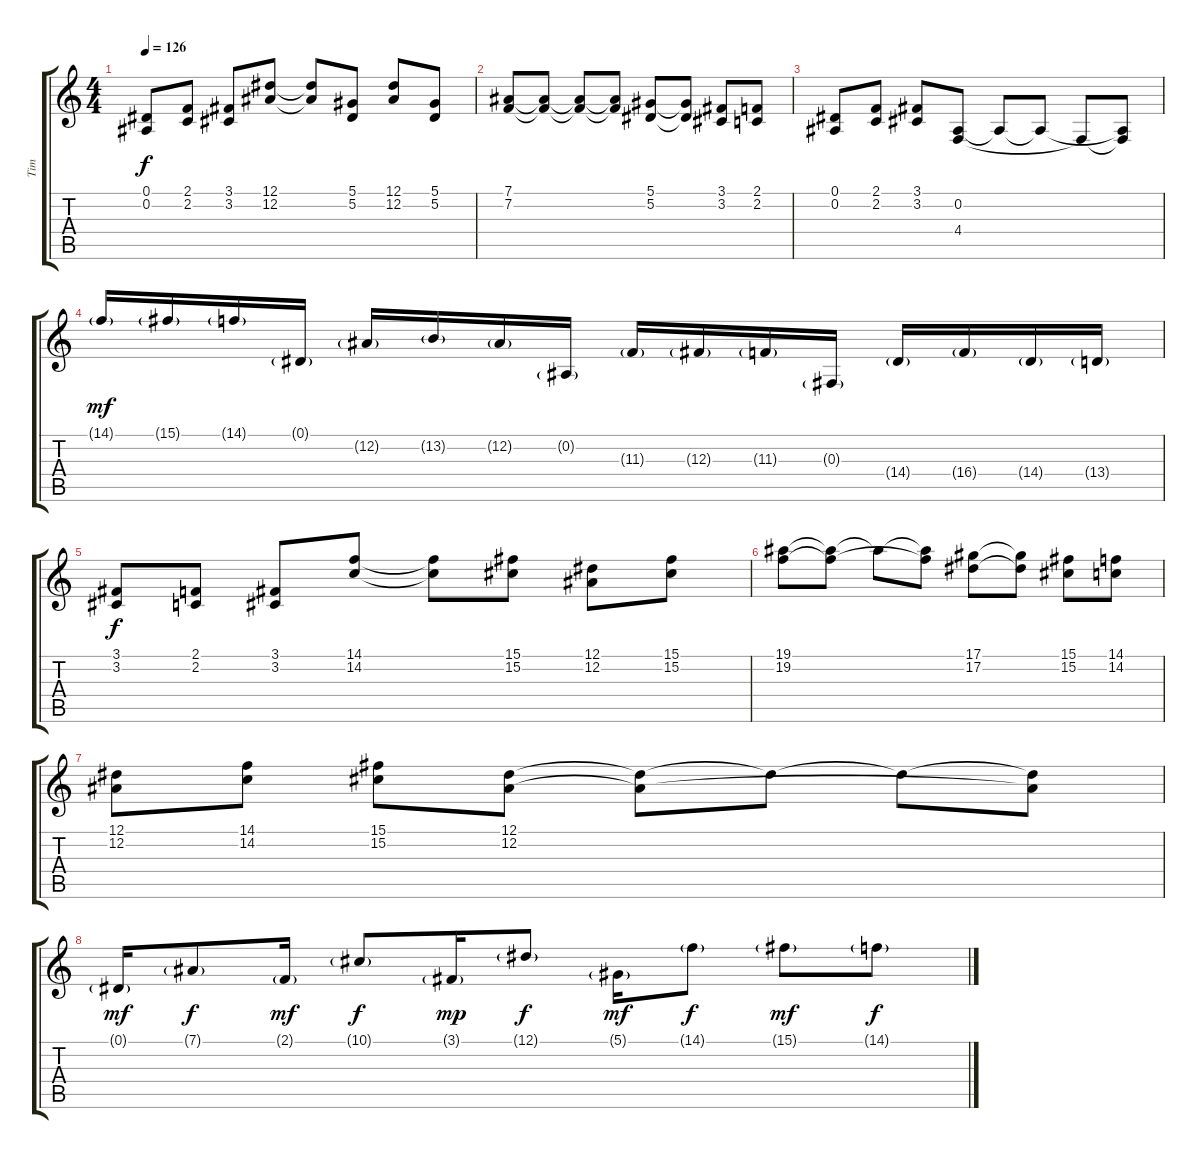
\track ("Tim" "Tim") {instrument sitar}
\staff {score tabs}
\tuning (Eb4 Bb3 Gb3 Db3 Ab2 Eb2) {hide}
\ts (4 4)
\tempo 126
\clef g2
\ks c
(0.1 0.2).8{dy f instrument sitar} (2.1 2.2).8 (3.1 3.2).8 (12.1 12.2).8 (12.1{t} 12.2{t}).8 (5.1 5.2).8 (12.1 12.2).8 (5.1 5.2).8 |
(7.1 7.2).8 (7.1{t} 7.2{t}).8 (7.1{t} 7.2{t}).8 (7.1{t} 7.2{t}).8 (5.1 5.2).8 (5.1{t} 5.2{t}).8 (3.1 3.2).8 (2.1 2.2).8 |
(0.1 0.2).8 (2.1 2.2).8 (3.1 3.2).8 (0.2 4.4).8 0.2{t}.8 0.2{t}.8 4.4{t}.8 (0.2{t} 4.4{t}).8 |
14.1{g}.16{dy mf} 15.1{g}.16 14.1{g}.16 0.1{g}.16 12.2{g}.16 13.2{g}.16 12.2{g}.16 0.2{g}.16 11.3{g}.16 12.3{g}.16 11.3{g}.16 0.3{g}.16 14.4{g}.16 16.4{g}.16 14.4{g}.16 13.4{g}.16 |
(3.1 3.2).8{dy f} (2.1 2.2).8 (3.1 3.2).8 (14.1 14.2).8 (14.1{t} 14.2{t}).8 (15.1 15.2).8 (12.1 12.2).8 (15.1 15.2).8 |
(19.1 19.2).8 (19.1{t} 19.2{t}).8 19.1{t}.8 (19.1{t} 19.2{t}).8 (17.1 17.2).8 (17.1{t} 17.2{t}).8 (15.1 15.2).8 (14.1 14.2).8 |
(12.1 12.2).8 (14.1 14.2).8 (15.1 15.2).8 (12.1 12.2).8 (12.1{t} 12.2{t}).8 12.1{t}.8 12.1{t}.8 (12.1{t} 12.2{t}).8 |
0.1{g}.16{dy mf} 7.1{g}.8{dy f} 2.1{g}.16{dy mf} 10.1{g}.8{dy f} 3.1{g}.16{dy mp} 12.1{g}.8{dy f} 5.1{g}.16{dy mf} 14.1{g}.8{dy f} 15.1{g}.8{dy mf} 14.1{g}.8{dy f}
